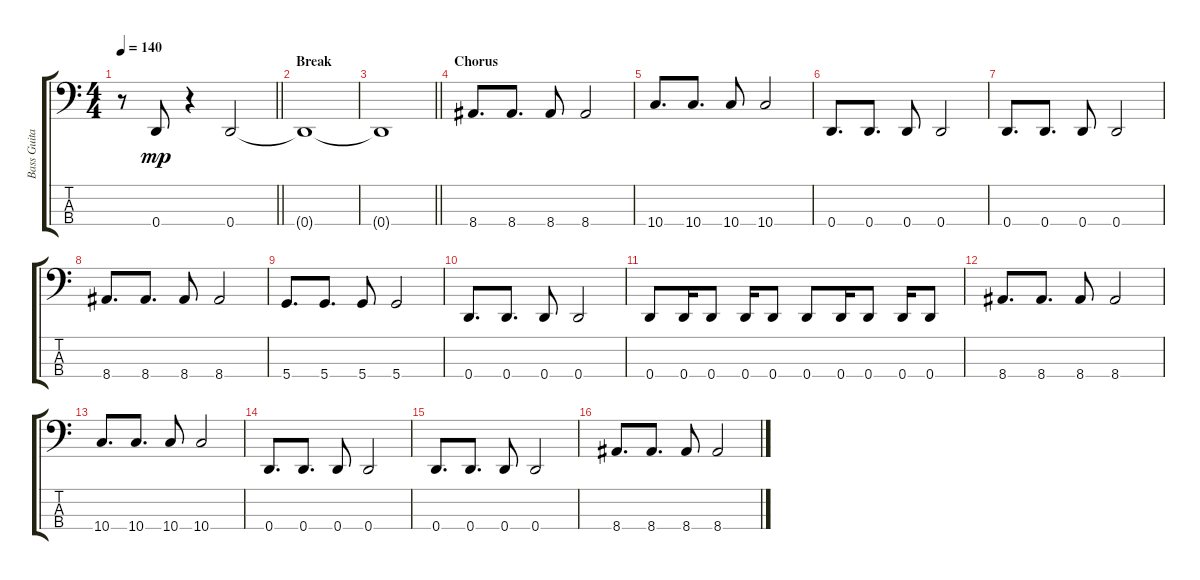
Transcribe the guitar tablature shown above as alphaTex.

\track ("Bass Guitar" "Bass Guita") {instrument electricbassfinger}
\staff {score tabs}
\tuning (G2 D2 A1 D1) {hide}
\ts (4 4)
\tempo 140
\clef f4
\barLineRight lightlight
\ks c
r.8{dy mp} 0.4.8 r.4 0.4.2 |
\section ("" "Break")
0.4{t}.1 |
\barLineRight lightlight
0.4{t}.1 |
\section ("" "Chorus")
8.4.8{d} 8.4.8{d} 8.4.8 8.4.2 |
10.4.8{d} 10.4.8{d} 10.4.8 10.4.2 |
0.4.8{d} 0.4.8{d} 0.4.8 0.4.2 |
0.4.8{d} 0.4.8{d} 0.4.8 0.4.2 |
8.4.8{d} 8.4.8{d} 8.4.8 8.4.2 |
5.4.8{d} 5.4.8{d} 5.4.8 5.4.2 |
0.4.8{d} 0.4.8{d} 0.4.8 0.4.2 |
0.4.8 0.4.16 0.4.8 0.4.16 0.4.8 0.4.8 0.4.16 0.4.8 0.4.16 0.4.8 |
8.4.8{d} 8.4.8{d} 8.4.8 8.4.2 |
10.4.8{d} 10.4.8{d} 10.4.8 10.4.2 |
0.4.8{d} 0.4.8{d} 0.4.8 0.4.2 |
0.4.8{d} 0.4.8{d} 0.4.8 0.4.2 |
8.4.8{d} 8.4.8{d} 8.4.8 8.4.2
